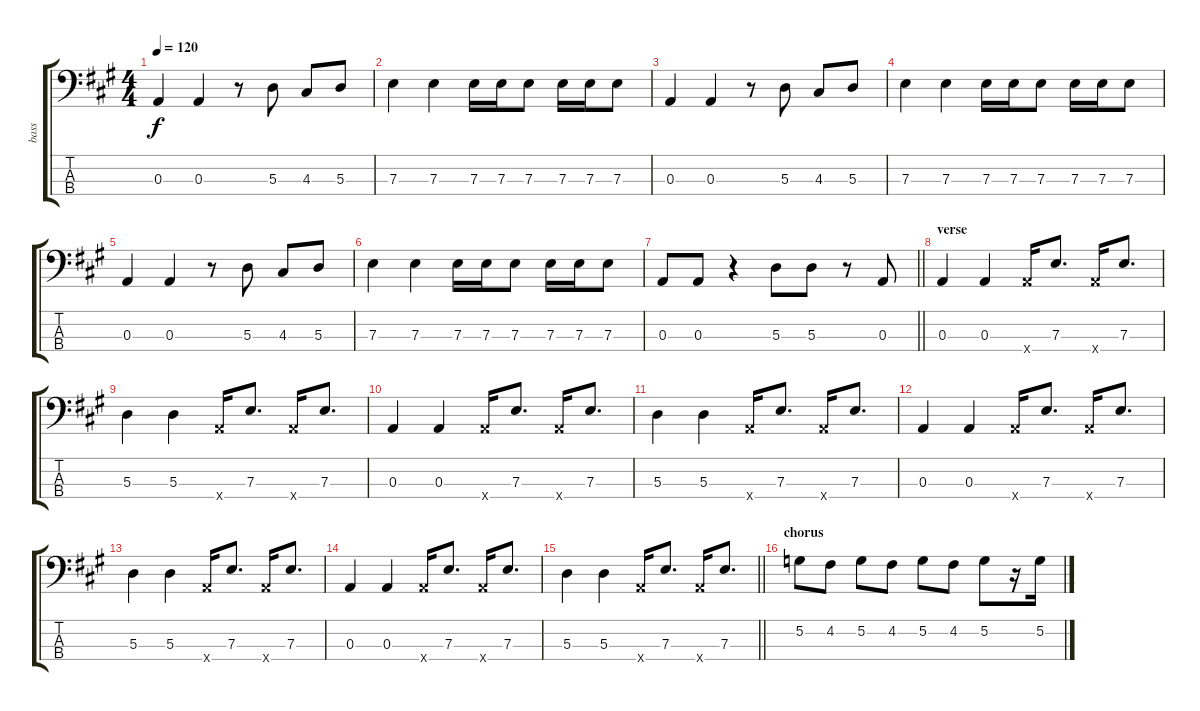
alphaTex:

\track ("bass" "bass") {instrument electricbassfinger}
\staff {score tabs}
\tuning (G2 D2 A1 E1) {hide}
\ts (4 4)
\tempo 120
\clef f4
\ks a
0.3.4{dy f} 0.3.4 r.8 5.3.8 4.3.8 5.3.8 |
7.3.4 7.3.4 7.3.16 7.3.16 7.3.8 7.3.16 7.3.16 7.3.8 |
0.3.4 0.3.4 r.8 5.3.8 4.3.8 5.3.8 |
7.3.4 7.3.4 7.3.16 7.3.16 7.3.8 7.3.16 7.3.16 7.3.8 |
0.3.4 0.3.4 r.8 5.3.8 4.3.8 5.3.8 |
7.3.4 7.3.4 7.3.16 7.3.16 7.3.8 7.3.16 7.3.16 7.3.8 |
\barLineRight lightlight
0.3.8 0.3.8 r.4 5.3.8 5.3.8 r.8 0.3.8 |
\section ("" "verse")
0.3.4 0.3.4 5.4{x}.16 7.3.8{d} 5.4{x}.16 7.3.8{d} |
5.3.4 5.3.4 5.4{x}.16 7.3.8{d} 5.4{x}.16 7.3.8{d} |
0.3.4 0.3.4 5.4{x}.16 7.3.8{d} 5.4{x}.16 7.3.8{d} |
5.3.4 5.3.4 5.4{x}.16 7.3.8{d} 5.4{x}.16 7.3.8{d} |
0.3.4 0.3.4 5.4{x}.16 7.3.8{d} 5.4{x}.16 7.3.8{d} |
5.3.4 5.3.4 5.4{x}.16 7.3.8{d} 5.4{x}.16 7.3.8{d} |
0.3.4 0.3.4 5.4{x}.16 7.3.8{d} 5.4{x}.16 7.3.8{d} |
\barLineRight lightlight
5.3.4 5.3.4 5.4{x}.16 7.3.8{d} 5.4{x}.16 7.3.8{d} |
\section ("" "chorus")
5.2.8 4.2.8 5.2.8 4.2.8 5.2.8 4.2.8 5.2.8 r.16 5.2.16
